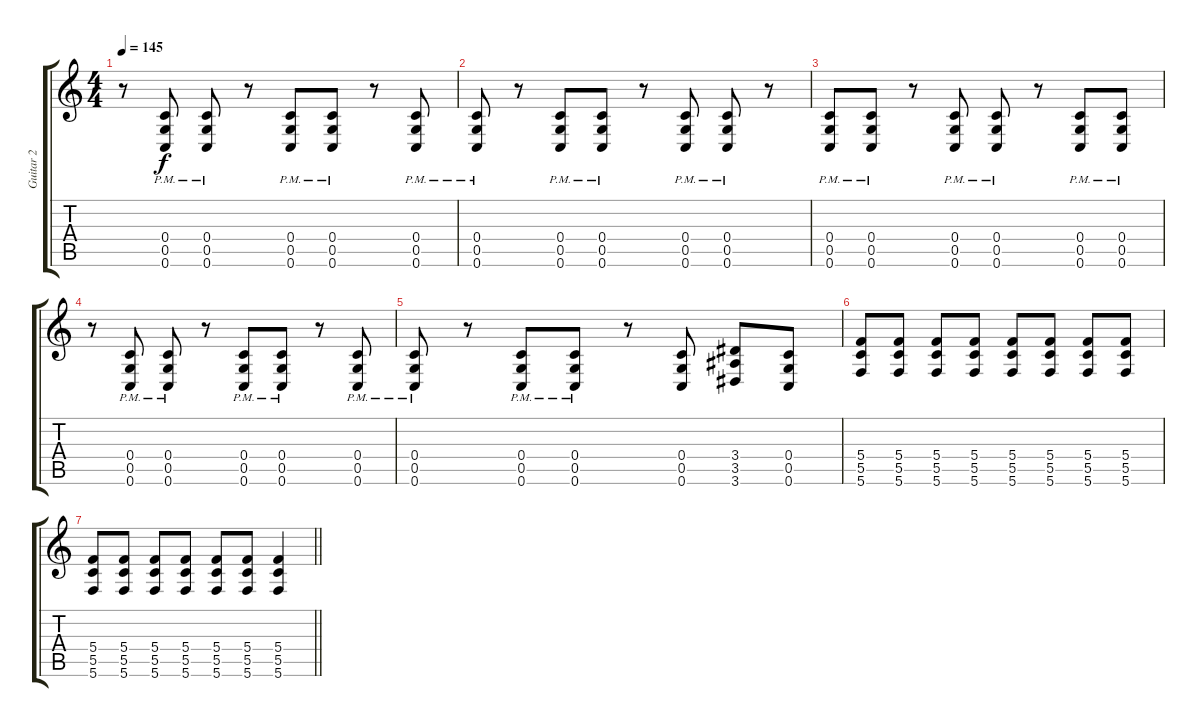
\track ("Guitar 2" "Guitar 2") {instrument distortionguitar}
\staff {score tabs}
\tuning (D4 A3 F3 C3 G2 C2) {hide}
\ts (4 4)
\tempo 145
\clef g2
\ks c
r.8{dy f} (0.4{pm} 0.5{pm} 0.6{pm}).8 (0.4{pm} 0.5{pm} 0.6{pm}).8 r.8 (0.4{pm} 0.5{pm} 0.6{pm}).8 (0.4{pm} 0.5{pm} 0.6{pm}).8 r.8 (0.4{pm} 0.5{pm} 0.6{pm}).8 |
(0.4{pm} 0.5{pm} 0.6{pm}).8 r.8 (0.4{pm} 0.5{pm} 0.6{pm}).8 (0.4{pm} 0.5{pm} 0.6{pm}).8 r.8 (0.4{pm} 0.5{pm} 0.6{pm}).8 (0.4{pm} 0.5{pm} 0.6{pm}).8 r.8 |
(0.4{pm} 0.5{pm} 0.6{pm}).8 (0.4{pm} 0.5{pm} 0.6{pm}).8 r.8 (0.4{pm} 0.5{pm} 0.6{pm}).8 (0.4{pm} 0.5{pm} 0.6{pm}).8 r.8 (0.4{pm} 0.5{pm} 0.6{pm}).8 (0.4{pm} 0.5{pm} 0.6{pm}).8 |
r.8 (0.4{pm} 0.5{pm} 0.6{pm}).8 (0.4{pm} 0.5{pm} 0.6{pm}).8 r.8 (0.4{pm} 0.5{pm} 0.6{pm}).8 (0.4{pm} 0.5{pm} 0.6{pm}).8 r.8 (0.4{pm} 0.5{pm} 0.6{pm}).8 |
(0.4{pm} 0.5{pm} 0.6{pm}).8 r.8 (0.4{pm} 0.5{pm} 0.6{pm}).8 (0.4{pm} 0.5{pm} 0.6{pm}).8 r.8 (0.4 0.5 0.6).8 (3.4 3.5 3.6).8 (0.4 0.5 0.6).8 |
(5.4 5.5 5.6).8 (5.4 5.5 5.6).8 (5.4 5.5 5.6).8 (5.4 5.5 5.6).8 (5.4 5.5 5.6).8 (5.4 5.5 5.6).8 (5.4 5.5 5.6).8 (5.4 5.5 5.6).8 |
\barLineRight lightlight
(5.4 5.5 5.6).8 (5.4 5.5 5.6).8 (5.4 5.5 5.6).8 (5.4 5.5 5.6).8 (5.4 5.5 5.6).8 (5.4 5.5 5.6).8 (5.4 5.5 5.6).4
